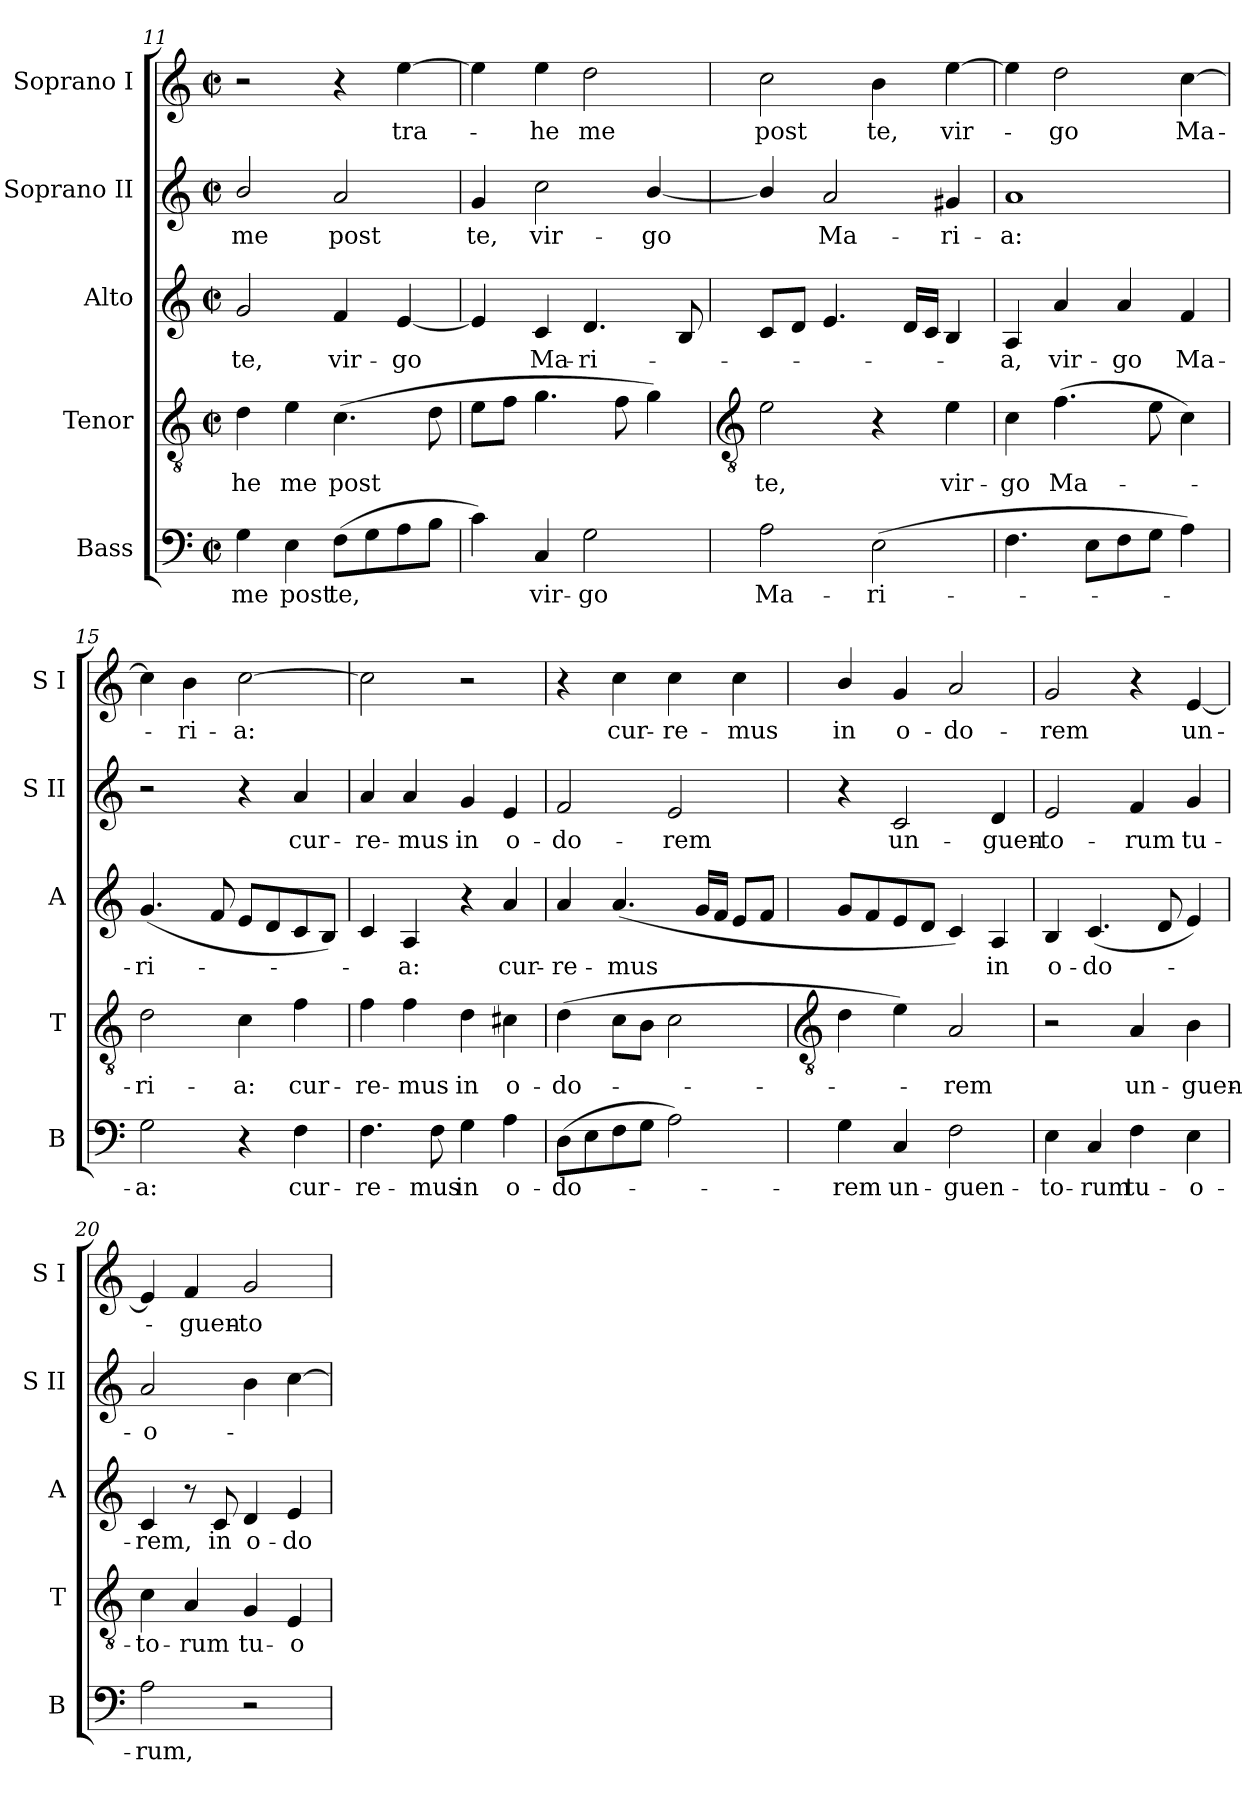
**kern	**text	**kern	**text	**kern	**text	**kern	**text	**kern	**text
*part5	*part5	*part4	*part4	*part3	*part3	*part2	*part2	*part1	*part1
*staff5	*staff5	*staff4	*staff4	*staff3	*staff3	*staff2	*staff2	*staff1	*staff1
*I"Bass	*	*I"Tenor	*	*I"Alto	*	*I"Soprano II	*	*I"Soprano I	*
*I'B	*	*I'T	*	*I'A	*	*I'S II	*	*I'S I	*
*clefF4	*	*clefGv2	*	*clefG2	*	*clefG2	*	*clefG2	*
*k[]	*	*k[]	*	*k[]	*	*k[]	*	*k[]	*
*C:	*	*C:	*	*C:	*	*C:	*	*C:	*
*M2/2	*	*M2/2	*	*M2/2	*	*M2/2	*	*M2/2	*
*met(c|)	*	*met(c|)	*	*met(c|)	*	*met(c|)	*	*met(c|)	*
=11	=11	=11	=11	=11	=11	=11	=11	=11	=11
!	!LO:LY:b	!	!LO:LY:b	!	!LO:LY:b	!	!LO:LY:b	!	!
4G	me	4d	-he	2g	te,	2b/	me	2r	.
!	!LO:LY:b	!	!LO:LY:b	!	!	!	!	!	!
4E	post	4e	me	.	.	.	.	.	.
!	!LO:LY:b	!	!LO:LY:b	!	!LO:LY:b	!	!LO:LY:b	!	!
(>8FL	te,	(>4.c	post	4f	vir-	2a	post	4r	.
8G	.	.	.	.	.	.	.	.	.
!	!	!	!	!	!LO:LY:b	!	!	!	!LO:LY:b
8A	.	.	.	[4e	-go	.	.	[4ee	tra-
8BJ	.	8d	.	.	.	.	.	.	.
=12	=12	=12	=12	=12	=12	=12	=12	=12	=12
!	!	!	!	!	!	!	!LO:LY:b	!	!
4c)	.	8eL	.	4e]	.	4g	te,	4ee]	.
.	.	8fJ	.	.	.	.	.	.	.
!	!LO:LY:b	!	!	!	!LO:LY:b	!	!LO:LY:b	!	!LO:LY:b
4C	vir-	4.g	.	4c	Ma-	2cc	vir-	4ee	he
!	!LO:LY:b	!	!	!	!LO:LY:b	!	!	!	!LO:LY:b
2G	-go	.	.	4.d	-ri-	.	.	2dd	me
.	.	8f	.	.	.	.	.	.	.
!	!	!	!	!	!	!	!LO:LY:b	!	!
.	.	4g)	.	.	.	[4b/	-go	.	.
.	.	.	.	8B	.	.	.	.	.
!!LO:LB:g=z
=13	=13	=13	=13	=13	=13	=13	=13	=13	=13
*	*	*clefGv2	*	*	*	*	*	*	*
!	!LO:LY:b	!	!LO:LY:b	!	!	!	!	!	!LO:LY:b
2A	Ma-	2e	te,	8cL	.	4b/]	.	2cc	post
.	.	.	.	8dJ	.	.	.	.	.
!	!	!	!	!	!	!	!LO:LY:b	!	!
.	.	.	.	4.e	.	2a	Ma-	.	.
!	!LO:LY:b	!	!	!	!	!	!	!	!LO:LY:b
(>2E	-ri-	4r	.	.	.	.	.	4b	te,
.	.	.	.	16dLL	.	.	.	.	.
.	.	.	.	16cJJ	.	.	.	.	.
!	!	!	!LO:LY:b	!	!	!	!LO:LY:b	!	!LO:LY:b
.	.	4e	vir-	4B	.	4g#X	-ri-	[4ee	vir-
=14	=14	=14	=14	=14	=14	=14	=14	=14	=14
!	!	!	!LO:LY:b	!	!LO:LY:b	!	!LO:LY:b	!	!
4.F	.	4c	-go	4A	a,	1a	-a:	4ee]	.
!	!	!	!LO:LY:b	!	!LO:LY:b	!	!	!	!LO:LY:b
.	.	(>4.f	Ma-	4a	vir-	.	.	2dd	go
8EL	.	.	.	.	.	.	.	.	.
!	!	!	!	!	!LO:LY:b	!	!	!	!
8F	.	.	.	4a	-go	.	.	.	.
8GJ	.	8e	.	.	.	.	.	.	.
!	!	!	!	!	!LO:LY:b	!	!	!	!LO:LY:b
4A)	.	4c)	.	4f	Ma-	.	.	[4cc	Ma-
=15	=15	=15	=15	=15	=15	=15	=15	=15	=15
!	!LO:LY:b	!	!LO:LY:b	!	!LO:LY:b	!	!	!	!
2G	a:	2d	ri-	(<4.g	-ri-	2r	.	4cc]	.
!	!	!	!	!	!	!	!	!	!LO:LY:b
.	.	.	.	.	.	.	.	4b	ri-
.	.	.	.	8f	.	.	.	.	.
!	!	!	!LO:LY:b	!	!	!	!	!	!LO:LY:b
4r	.	4c	-a:	8eL	.	4r	.	[2cc	-a:
.	.	.	.	8d	.	.	.	.	.
!	!LO:LY:b	!	!LO:LY:b	!	!	!	!LO:LY:b	!	!
4F	cur-	4f	cur-	8c	.	4a	cur-	.	.
.	.	.	.	8BJ)	.	.	.	.	.
=16	=16	=16	=16	=16	=16	=16	=16	=16	=16
!	!LO:LY:b	!	!LO:LY:b	!	!	!	!LO:LY:b	!	!
4.F	-re-	4f	-re-	4c	.	4a	-re-	2cc]	.
!	!	!	!LO:LY:b	!	!LO:LY:b	!	!LO:LY:b	!	!
.	.	4f	-mus	4A	a:	4a	-mus	.	.
!	!LO:LY:b	!	!	!	!	!	!	!	!
8F	-mus	.	.	.	.	.	.	.	.
!	!LO:LY:b	!	!LO:LY:b	!	!	!	!LO:LY:b	!	!
4G	in	4d	in	4r	.	4g	in	2r	.
!	!LO:LY:b	!	!LO:LY:b	!	!LO:LY:b	!	!LO:LY:b	!	!
4A	o-	4c#X	o-	4a	cur-	4e	o-	.	.
=17	=17	=17	=17	=17	=17	=17	=17	=17	=17
!	!LO:LY:b	!	!LO:LY:b	!	!LO:LY:b	!	!LO:LY:b	!	!
(>8DL	-do-	(>4d	-do-	4a	-re-	2f	-do-	4r	.
8E	.	.	.	.	.	.	.	.	.
!	!	!	!	!	!LO:LY:b	!	!	!	!LO:LY:b
8F	.	8cL	.	(<4.a	-mus	.	.	4cc	cur-
8GJ	.	8BJ	.	.	.	.	.	.	.
!	!	!	!	!	!	!	!LO:LY:b	!	!LO:LY:b
2A)	.	2c	.	.	.	2e	-rem	4cc	-re-
.	.	.	.	16gLL	.	.	.	.	.
.	.	.	.	16fJJ	.	.	.	.	.
!	!	!	!	!	!	!	!	!	!LO:LY:b
.	.	.	.	8eL	.	.	.	4cc	-mus
.	.	.	.	8fJ	.	.	.	.	.
!!LO:LB:g=z
=18	=18	=18	=18	=18	=18	=18	=18	=18	=18
*	*	*clefGv2	*	*	*	*	*	*	*
!	!LO:LY:b	!	!	!	!	!	!	!	!LO:LY:b
4G	rem	4d	.	8gL	.	4r	.	4b/	in
.	.	.	.	8f	.	.	.	.	.
!	!LO:LY:b	!	!	!	!	!	!LO:LY:b	!	!LO:LY:b
4C	un-	4e)	.	8e	.	2c	un-	4g	o-
.	.	.	.	8dJ	.	.	.	.	.
!	!LO:LY:b	!	!LO:LY:b	!	!	!	!	!	!LO:LY:b
2F	-guen-	2A	rem	4c)	.	.	.	2a	-do-
!	!	!	!	!	!LO:LY:b	!	!LO:LY:b	!	!
.	.	.	.	4A	in	4d	-guen-	.	.
=19	=19	=19	=19	=19	=19	=19	=19	=19	=19
!	!LO:LY:b	!	!	!	!LO:LY:b	!	!LO:LY:b	!	!LO:LY:b
4E	-to-	2r	.	4B	o-	2e	-to-	2g	-rem
!	!LO:LY:b	!	!	!	!LO:LY:b	!	!	!	!
4C	-rum	.	.	(<4.c	-do-	.	.	.	.
!	!LO:LY:b	!	!LO:LY:b	!	!	!	!LO:LY:b	!	!
4F	tu-	4A	un-	.	.	4f	-rum	4r	.
.	.	.	.	8d	.	.	.	.	.
!	!LO:LY:b	!	!LO:LY:b	!	!	!	!LO:LY:b	!	!LO:LY:b
4E	-o-	4B	-guen-	4e)	.	4g	tu-	[4e	un-
=20	=20	=20	=20	=20	=20	=20	=20	=20	=20
!	!LO:LY:b	!	!LO:LY:b	!	!LO:LY:b	!	!LO:LY:b	!	!
2A	-rum,	4c	-to-	4c	rem,	2a	-o-	4e]	.
!	!	!	!LO:LY:b	!	!	!	!	!	!LO:LY:b
.	.	4A	-rum	8r	.	.	.	4f	guen-
!	!	!	!	!	!LO:LY:b	!	!	!	!
.	.	.	.	8c	in	.	.	.	.
!	!	!	!LO:LY:b	!	!LO:LY:b	!	!	!	!LO:LY:b
2r	.	4G	tu-	4d	o-	4b	.	2g	-to-
!	!	!	!LO:LY:b	!	!LO:LY:b	!	!	!	!
.	.	4E	-o-	4e	-do-	[4cc	.	.	.
=	=	=	=	=	=	=	=	=	=
*-	*-	*-	*-	*-	*-	*-	*-	*-	*-
